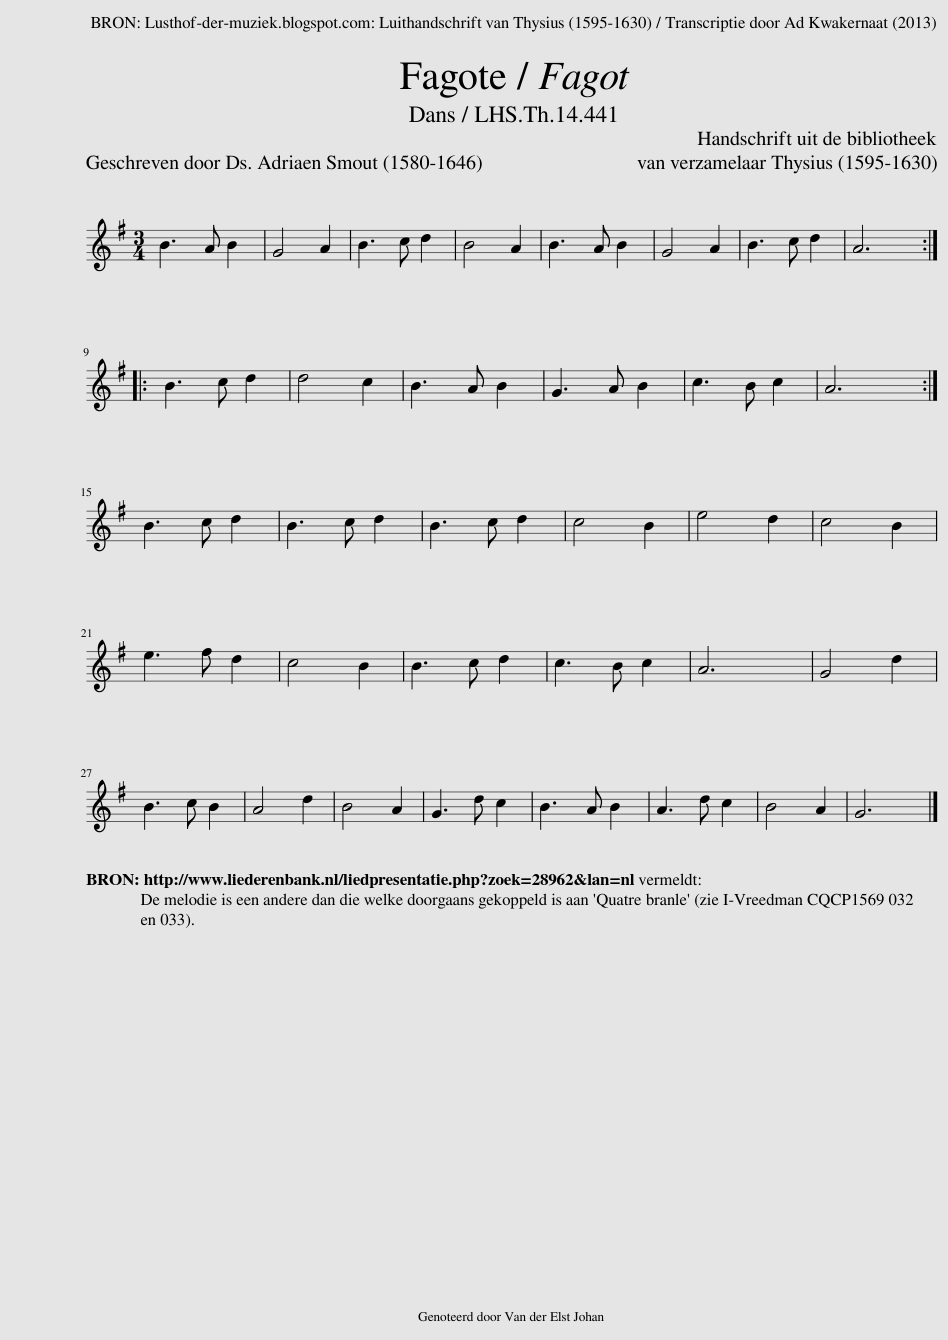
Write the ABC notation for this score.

X:1
L:1/8
Q:1/4=140
M:3/4
I:linebreak $
K:G
V:1 treble
V:1
 B3 A B2 | G4 A2 | B3 c d2 | B4 A2 | B3 A B2 | %5
 G4 A2 | B3 c d2 | A6 ::$ B3 c d2 | d4 c2 | %10
 B3 A B2 | G3 A B2 | c3 B c2 | A6 :|$ B3 c d2 | %15
 B3 c d2 | B3 c d2 | c4 B2 | e4 d2 | c4 B2 |$ %20
 e3 f d2 | c4 B2 | B3 c d2 | c3 B c2 | A6 | %25
 G4 d2 |$ B3 c B2 | A4 d2 | B4 A2 | G3 d c2 | %30
 B3 A B2 | A3 d c2 | B4 A2 | G6 |] %34
